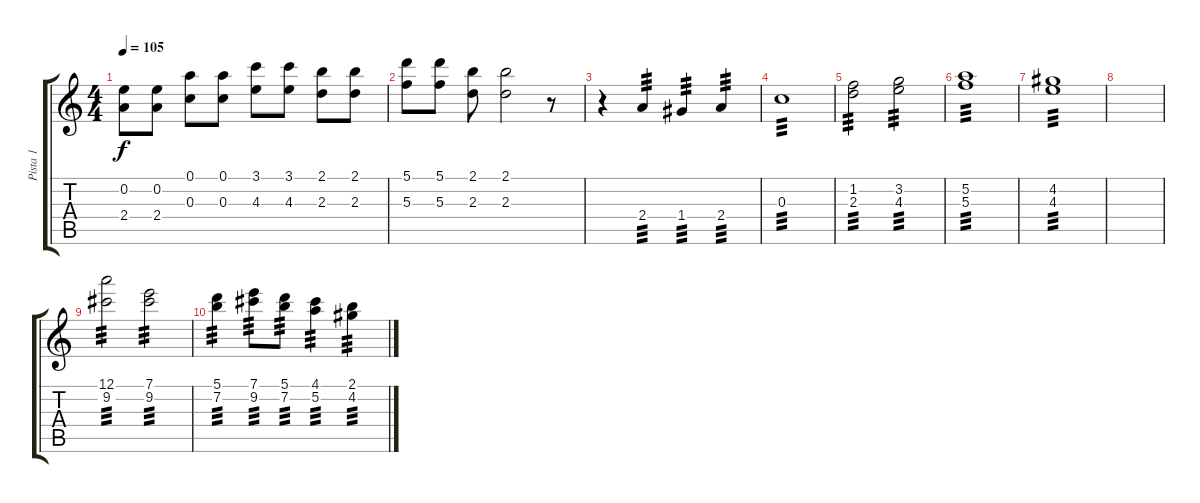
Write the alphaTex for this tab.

\track ("Pista 1" "Pista 1") {instrument acousticguitarnylon}
\staff {score tabs}
\tuning (A4 E4 C4 G3 D3 A2) {hide}
\ts (4 4)
\tempo 105
\clef g2
\ks c
(0.2 2.4).8{dy f} (0.2 2.4).8 (0.1 0.3).8 (0.1 0.3).8 (3.1 4.3).8 (3.1 4.3).8 (2.1 2.3).8 (2.1 2.3).8 |
(5.1 5.3).8 (5.1 5.3).8 (2.1 2.3).8 (2.1 2.3).2 r.8 |
r.4 2.4.4{tp 3} 1.4.4{tp 3} 2.4.4{tp 3} |
0.3.1{tp 3} |
(1.2 2.3).2{tp 3} (3.2 4.3).2{tp 3} |
(5.2 5.3).1{tp 3} |
(4.2 4.3).1{tp 3} |
|
(12.1 9.2).2{tp 3} (7.1 9.2).2{tp 3} |
(5.1 7.2).4{tp 3} (7.1 9.2).8{tp 3} (5.1 7.2).8{tp 3} (4.1 5.2).4{tp 3} (2.1 4.2).4{tp 3}
